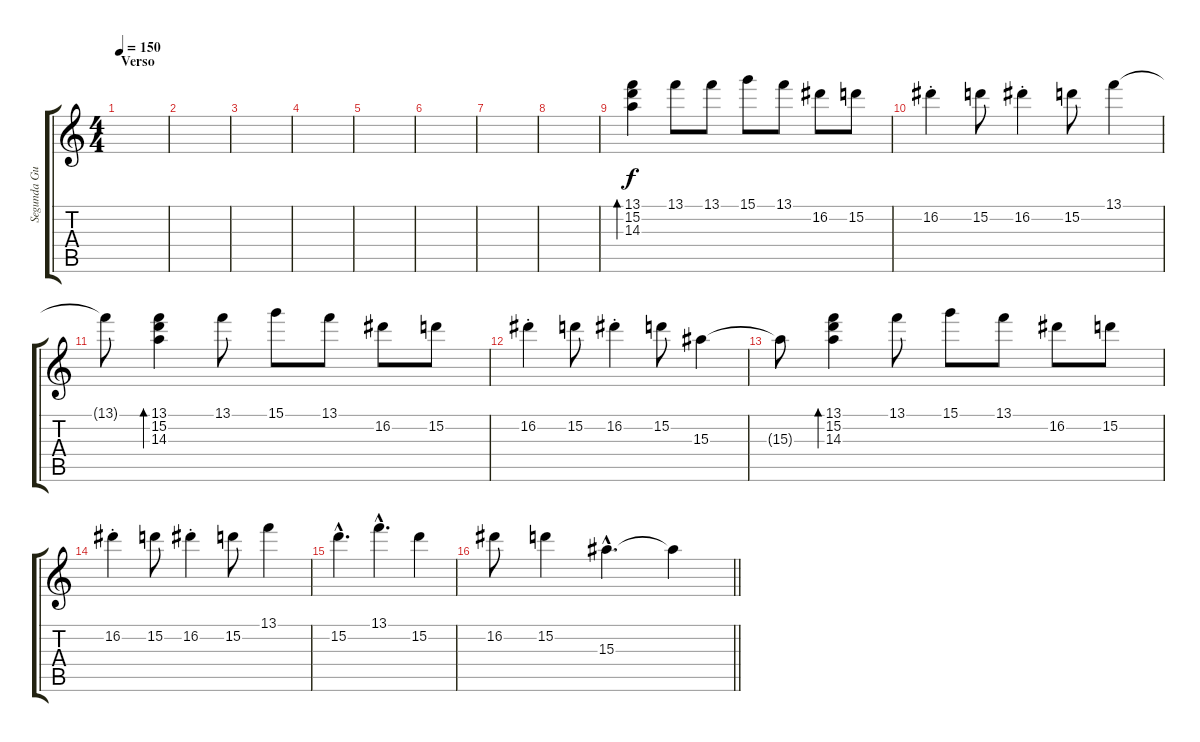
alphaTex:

\track ("Segunda Guitarra" "Segunda Gu") {instrument acousticguitarsteel}
\staff {score tabs}
\tuning (E4 B3 G3 D3 A2 E2) {hide}
\ts (4 4)
\section ("" "Verso")
\tempo 150
\clef g2
\ks c
|
|
|
|
|
|
|
|
(13.1 15.2 14.3).4{bd 480 volume 8} 13.1.8 13.1.8 15.1.8 13.1.8 16.2.8 15.2.8 |
16.2{st}.4 15.2.8 16.2{st}.4 15.2.8 13.1.4 |
13.1{t}.8 (13.1 15.2 14.3).4{bd 480} 13.1.8 15.1.8 13.1.8 16.2.8 15.2.8 |
16.2{st}.4 15.2.8 16.2{st}.4 15.2.8 15.3.4 |
15.3{t}.8 (13.1 15.2 14.3).4{bd 480} 13.1.8 15.1.8 13.1.8 16.2.8 15.2.8 |
16.2{st}.4 15.2.8 16.2{st}.4 15.2.8 13.1.4 |
15.2{hac}.4{d} 13.1{hac}.4{d} 15.2.4 |
\barLineRight lightlight
16.2.8 15.2.4 15.3{hac}.4{d} 15.3{t}.4
